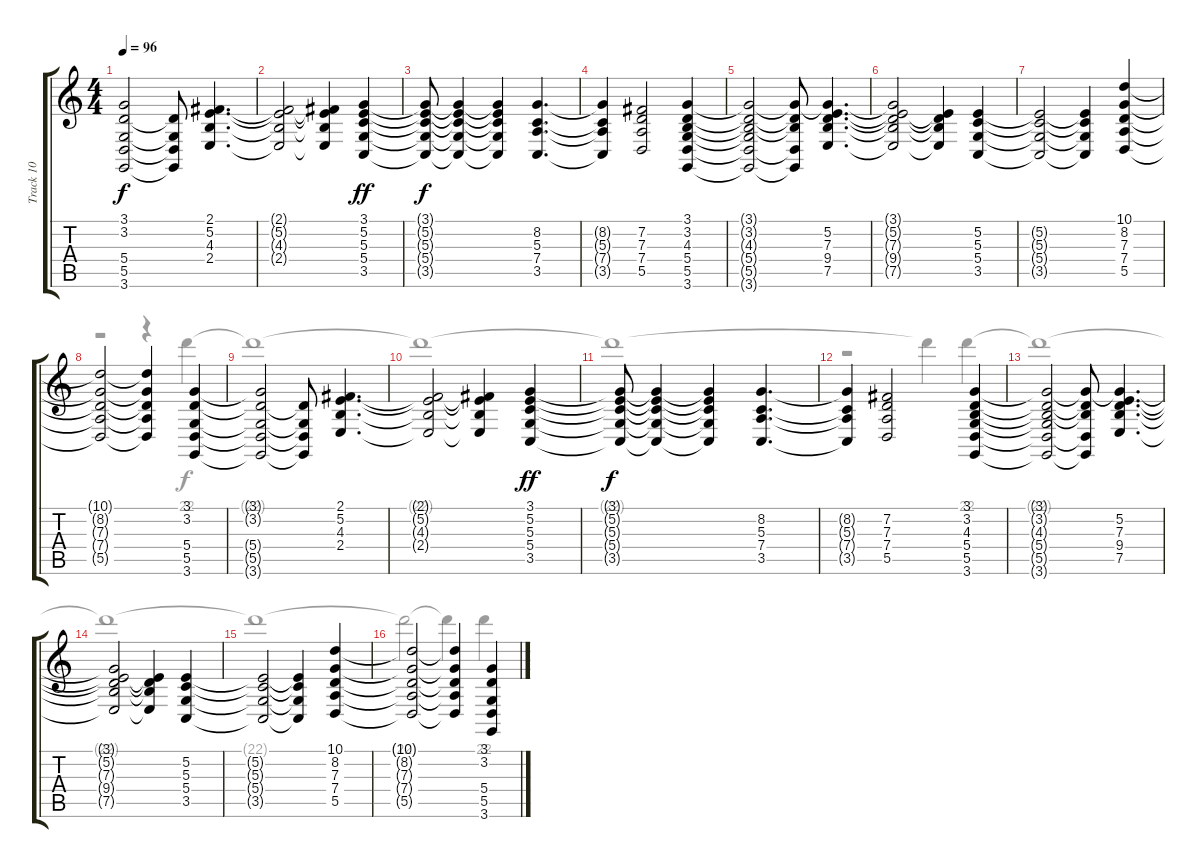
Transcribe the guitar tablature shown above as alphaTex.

\track ("Track 10" "Track 10") {instrument fx7echoes}
\staff {score tabs}
\tuning (E4 B3 G3 D3 A2 E2) {hide}
\voice
\ts (4 4)
\tempo 96
\clef g2
\ks c
(3.1{t} 3.2{t} 5.4{t} 5.5{t} 3.6{t}).2{dy f} (3.2{t} 5.4{t} 5.5{t} 3.6{t}).8 (2.1 5.2 4.3 2.4).4{d} |
(2.1{t} 5.2{t} 4.3{t} 2.4{t}).2 (2.1{t} 5.2{t} 4.3{t} 2.4{t}).4 (3.1 5.2 5.3 5.4 3.5).4{dy ff} |
(3.1{t} 5.2{t} 5.3{t} 5.4{t} 3.5{t}).8{dy f} (3.1{t} 5.2{t} 5.3{t} 5.4{t} 3.5{t}).4 (3.1{t} 5.2{t} 5.3{t} 5.4{t} 3.5{t}).4 (8.2 5.3 7.4 3.5).4{d} |
(8.2{t} 5.3{t} 7.4{t} 3.5{t}).4 (7.2 7.3 7.4 5.5).2 (3.1 3.2 4.3 5.4 5.5 3.6).4 |
(3.1{t} 3.2{t} 4.3{t} 5.4{t} 5.5{t} 3.6{t}).2 (3.1{t} 3.2{t} 4.3{t} 5.5{t} 3.6{t}).8 (3.1{t} 5.2 7.3 9.4 7.5).4{d} |
(3.1{t} 5.2{t} 7.3{t} 9.4{t} 7.5{t}).2 (5.2{t} 7.3{t} 9.4{t} 7.5{t}).4 (5.2 5.3 5.4 3.5).4 |
(5.2{t} 5.3{t} 5.4{t} 3.5{t}).2 (5.2{t} 5.3{t} 5.4{t} 3.5{t}).4 (10.1 8.2 7.3 7.4 5.5).4 |
(10.1{t} 8.2{t} 7.3{t} 7.4{t} 5.5{t}).2 (10.1{t} 8.2{t} 7.3{t} 7.4{t} 5.5{t}).4 (3.1 3.2 5.4 5.5 3.6).4 |
(3.1{t} 3.2{t} 5.4{t} 5.5{t} 3.6{t}).2 (3.2{t} 5.4{t} 5.5{t} 3.6{t}).8 (2.1 5.2 4.3 2.4).4{d} |
(2.1{t} 5.2{t} 4.3{t} 2.4{t}).2 (2.1{t} 5.2{t} 4.3{t} 2.4{t}).4 (3.1 5.2 5.3 5.4 3.5).4{dy ff} |
(3.1{t} 5.2{t} 5.3{t} 5.4{t} 3.5{t}).8{dy f} (3.1{t} 5.2{t} 5.3{t} 5.4{t} 3.5{t}).4 (3.1{t} 5.2{t} 5.3{t} 5.4{t} 3.5{t}).4 (8.2 5.3 7.4 3.5).4{d} |
(8.2{t} 5.3{t} 7.4{t} 3.5{t}).4 (7.2 7.3 7.4 5.5).2 (3.1 3.2 4.3 5.4 5.5 3.6).4 |
(3.1{t} 3.2{t} 4.3{t} 5.4{t} 5.5{t} 3.6{t}).2 (3.1{t} 3.2{t} 4.3{t} 5.5{t} 3.6{t}).8 (3.1{t} 5.2 7.3 9.4 7.5).4{d} |
(3.1{t} 5.2{t} 7.3{t} 9.4{t} 7.5{t}).2 (5.2{t} 7.3{t} 9.4{t} 7.5{t}).4 (5.2 5.3 5.4 3.5).4 |
(5.2{t} 5.3{t} 5.4{t} 3.5{t}).2 (5.2{t} 5.3{t} 5.4{t} 3.5{t}).4 (10.1 8.2 7.3 7.4 5.5).4 |
(10.1{t} 8.2{t} 7.3{t} 7.4{t} 5.5{t}).2 (10.1{t} 8.2{t} 7.3{t} 7.4{t} 5.5{t}).4 (3.1 3.2 5.4 5.5 3.6).4
\voice
\clef g2
\ottava regular
\simile none
\ks c
|
|
|
|
|
|
|
r.2 r.4 22.1.4 |
22.1{t}.1 |
22.1{t}.1 |
22.1{t}.1 |
r.2 22.1{t}.4 22.1.4 |
22.1{t}.1 |
22.1{t}.1 |
22.1{t}.1 |
22.1{t}.2 22.1{t}.4 22.1.4
